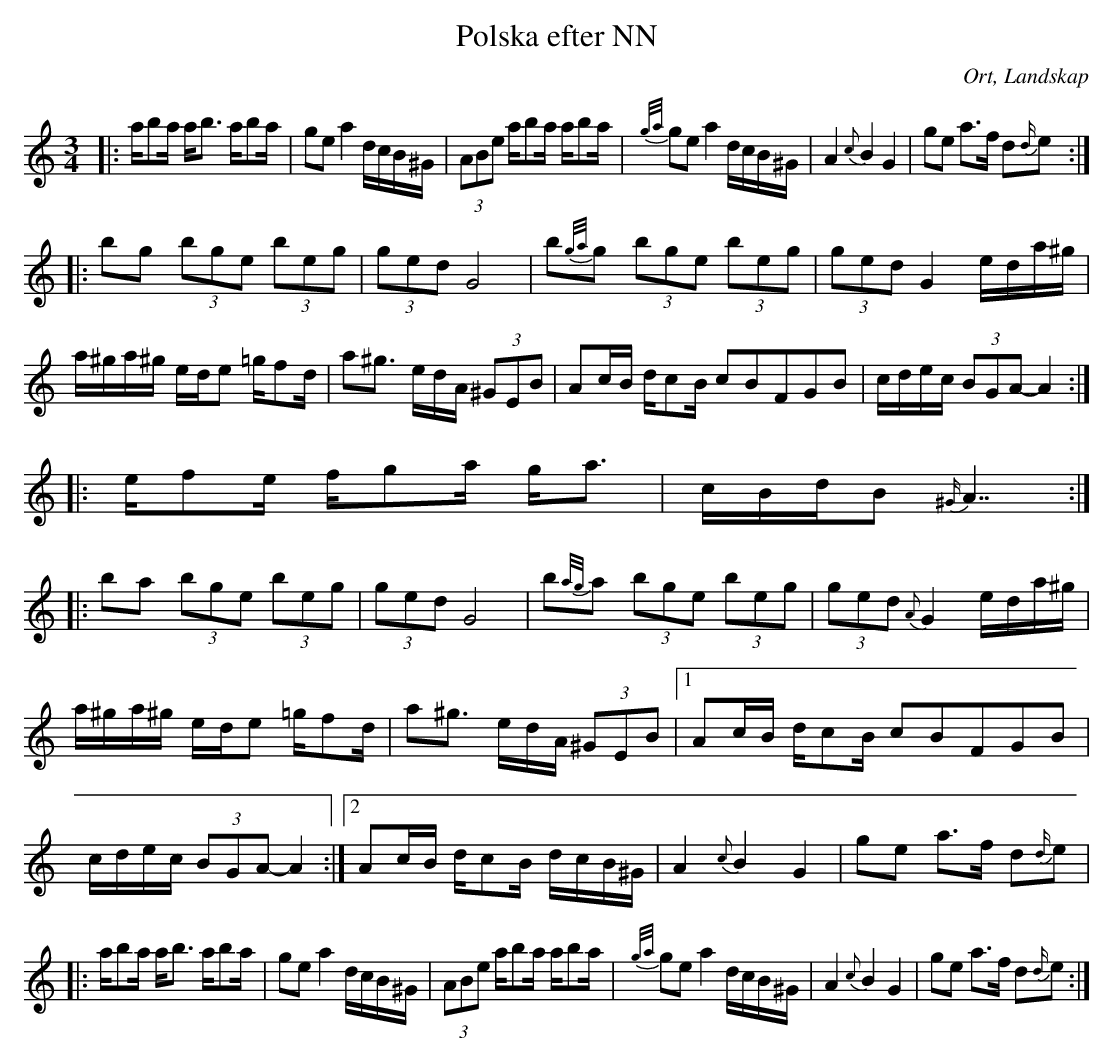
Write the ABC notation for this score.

X:1
T:Polska efter NN
O:Ort, Landskap
M:3/4
L:1/8
K:C
|: a/ba/ a<b a/ba/|ge a2 d/c/B/^G/| (3ABe a/ba/ a/ba/ | {g/a/}ge a2 d/c/B/^G/| A2 {c}B2 G2 | ge a>f d{d/}e:|
|:bg (3bge (3beg| (3ged G4 |b{g/a/}g (3bge (3beg| (3ged G2 e/d/a/^g/| a/^g/a/^g/ e/d/e =g/fd/ |a^g3/2 /e/d/A/ (3^GEB| Ac/B/ d/cB/ c2/5B2/5F2/5G2/5B2/5|  c/d/e/c/ (3BGA-A2 :|
|:e/fe/ f/ga/ g/a3/2 |c/B/d/B {^G/}A7/2:|
|:ba (3bge (3beg| (3ged G4 |b{a/g/}a (3bge (3beg| (3ged {A}G2 e/d/a/^g/| a/^g/a/^g/ e/d/e =g/fd/ |a^g3/2 /e/d/A/ (3^GEB|1 Ac/B/ d/cB/ c2/5B2/5F2/5G2/5B2/5|  c/d/e/c/ (3BGA-A2 :|2 Ac/B/ d/cB/ d/c/B/^G/| A2 {c}B2 G2 | ge a>f d{d/}e|
|: a/ba/ a<b a/ba/|ge a2 d/c/B/^G/| (3ABe a/ba/ a/ba/ | {g/a/}ge a2 d/c/B/^G/| A2 {c}B2 G2 | ge a>f d{d/}e:|
